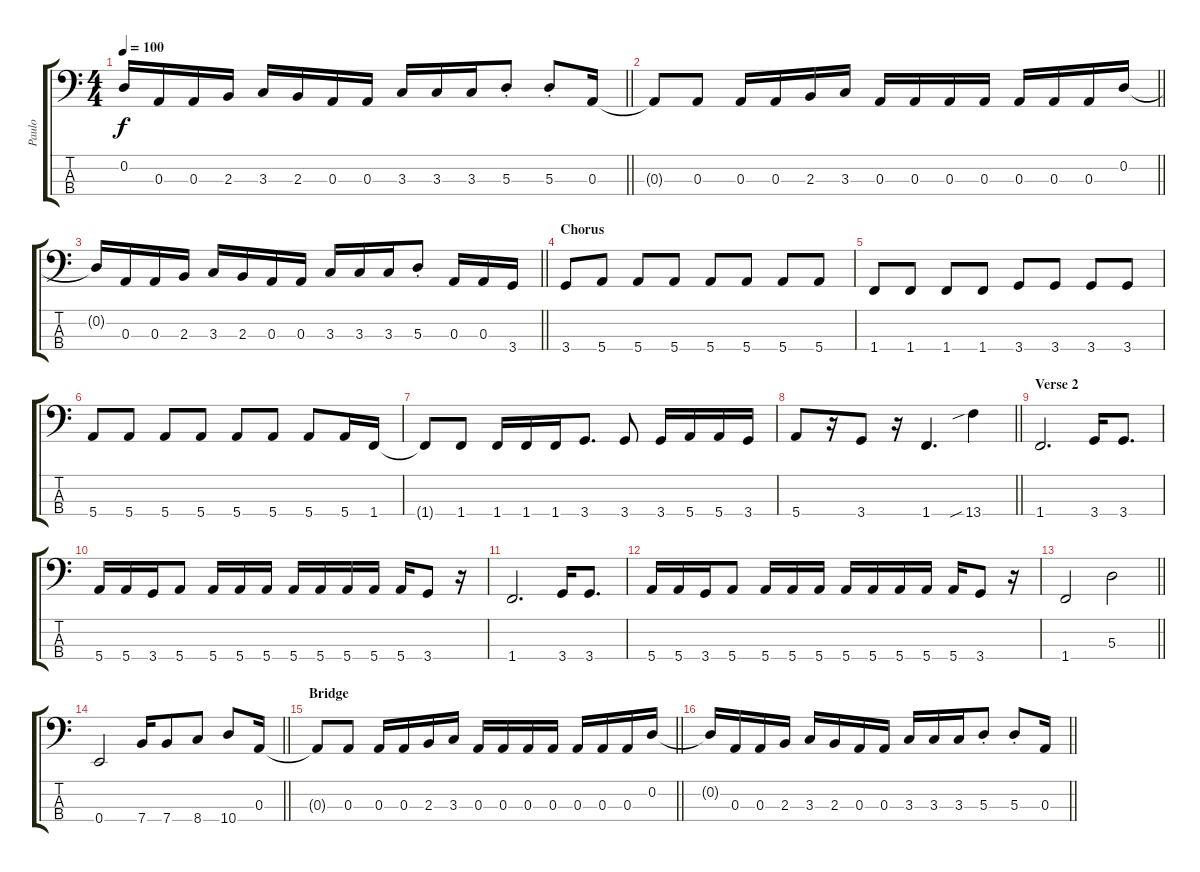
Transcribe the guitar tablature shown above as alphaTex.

\track ("Paulo" "Paulo") {instrument electricbassfinger}
\staff {score tabs}
\tuning (G2 D2 A1 E1) {hide}
\ts (4 4)
\tempo 100
\clef f4
\barLineRight lightlight
\ks c
0.2{t}.16{dy f} 0.3.16 0.3.16 2.3.16 3.3.16 2.3.16 0.3.16 0.3.16 3.3.16 3.3.16 3.3.16 5.3{st}.8 5.3{st}.8 0.3.16 |
\barLineRight lightlight
0.3{t}.8 0.3.8 0.3.16 0.3.16 2.3.16 3.3.16 0.3.16 0.3.16 0.3.16 0.3.16 0.3.16 0.3.16 0.3.16 0.2.16 |
\barLineRight lightlight
0.2{t}.16 0.3.16 0.3.16 2.3.16 3.3.16 2.3.16 0.3.16 0.3.16 3.3.16 3.3.16 3.3.16 5.3{st}.8 0.3.16 0.3.16 3.4.16 |
\section ("" "Chorus")
3.4.8 5.4.8 5.4.8 5.4.8 5.4.8 5.4.8 5.4.8 5.4.8 |
1.4.8 1.4.8 1.4.8 1.4.8 3.4.8 3.4.8 3.4.8 3.4.8 |
5.4.8 5.4.8 5.4.8 5.4.8 5.4.8 5.4.8 5.4.8 5.4.16 1.4.16 |
1.4{t}.8 1.4.8 1.4.16 1.4.16 1.4.16 3.4.8{d} 3.4.8 3.4.16 5.4.16 5.4.16 3.4.16 |
\barLineRight lightlight
5.4.8 r.16 3.4.8 r.16 1.4.4{d} 13.4{sib}.4 |
\section ("" "Verse 2")
1.4.2{d} 3.4.16 3.4.8{d} |
5.4.16 5.4.16 3.4.16 5.4.8 5.4.16 5.4.16 5.4.16 5.4.16 5.4.16 5.4.16 5.4.16 5.4.16 3.4.8 r.16 |
1.4.2{d} 3.4.16 3.4.8{d} |
5.4.16 5.4.16 3.4.16 5.4.8 5.4.16 5.4.16 5.4.16 5.4.16 5.4.16 5.4.16 5.4.16 5.4.16 3.4.8 r.16 |
\barLineRight lightlight
1.4.2 5.3.2 |
\barLineRight lightlight
0.4.2 7.4.16 7.4.8 8.4.8 10.4.8 0.3.16 |
\section ("" "Bridge")
\barLineRight lightlight
0.3{t}.8 0.3.8 0.3.16 0.3.16 2.3.16 3.3.16 0.3.16 0.3.16 0.3.16 0.3.16 0.3.16 0.3.16 0.3.16 0.2.16 |
\barLineRight lightlight
0.2{t}.16 0.3.16 0.3.16 2.3.16 3.3.16 2.3.16 0.3.16 0.3.16 3.3.16 3.3.16 3.3.16 5.3{st}.8 5.3{st}.8 0.3.16
